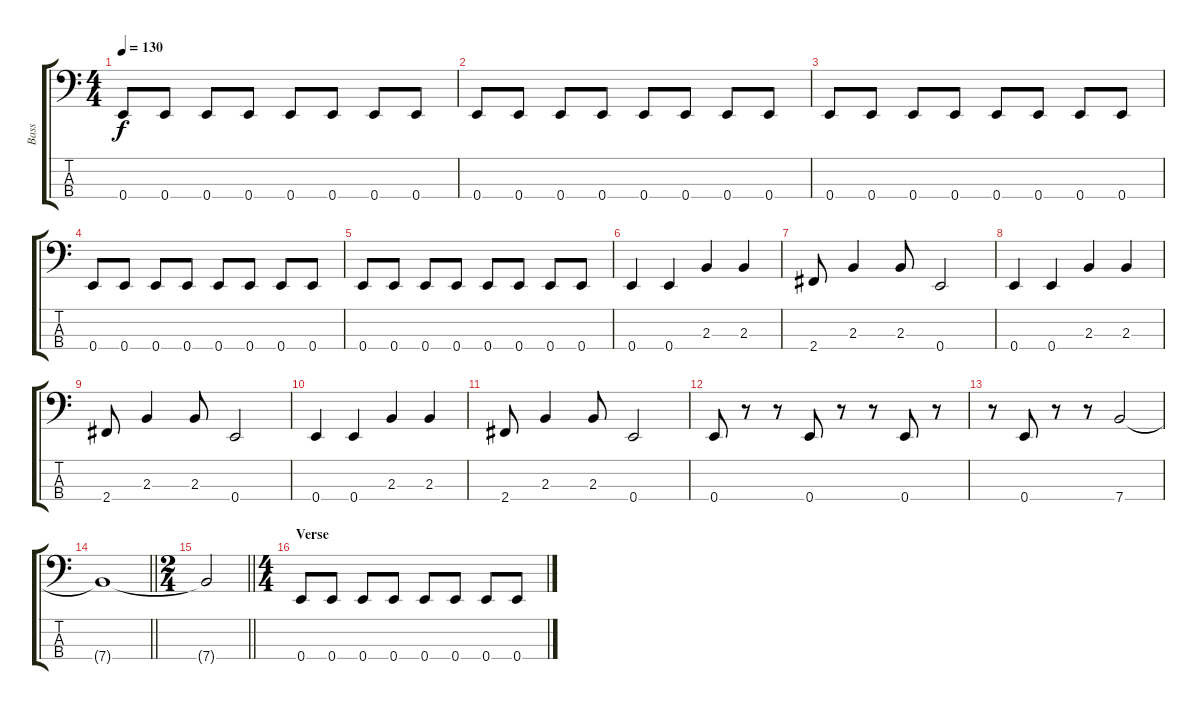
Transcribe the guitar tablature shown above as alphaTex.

\track ("Bass" "Bass") {instrument electricbassfinger}
\staff {score tabs}
\tuning (G2 D2 A1 E1) {hide}
\ts (4 4)
\tempo 130
\clef f4
\ks c
0.4.8{dy f} 0.4.8 0.4.8 0.4.8 0.4.8 0.4.8 0.4.8 0.4.8 |
0.4.8 0.4.8 0.4.8 0.4.8 0.4.8 0.4.8 0.4.8 0.4.8 |
0.4.8 0.4.8 0.4.8 0.4.8 0.4.8 0.4.8 0.4.8 0.4.8 |
0.4.8 0.4.8 0.4.8 0.4.8 0.4.8 0.4.8 0.4.8 0.4.8 |
0.4.8 0.4.8 0.4.8 0.4.8 0.4.8 0.4.8 0.4.8 0.4.8 |
0.4.4 0.4.4 2.3.4 2.3.4 |
2.4.8 2.3.4 2.3.8 0.4.2 |
0.4.4 0.4.4 2.3.4 2.3.4 |
2.4.8 2.3.4 2.3.8 0.4.2 |
0.4.4 0.4.4 2.3.4 2.3.4 |
2.4.8 2.3.4 2.3.8 0.4.2 |
0.4.8 r.8 r.8 0.4.8 r.8 r.8 0.4.8 r.8 |
r.8 0.4.8 r.8 r.8 7.4.2 |
\barLineRight lightlight
7.4{t}.1 |
\ts (2 4)
\barLineRight lightlight
7.4{t}.2 |
\ts (4 4)
\section ("" "Verse")
0.4.8 0.4.8 0.4.8 0.4.8 0.4.8 0.4.8 0.4.8 0.4.8
